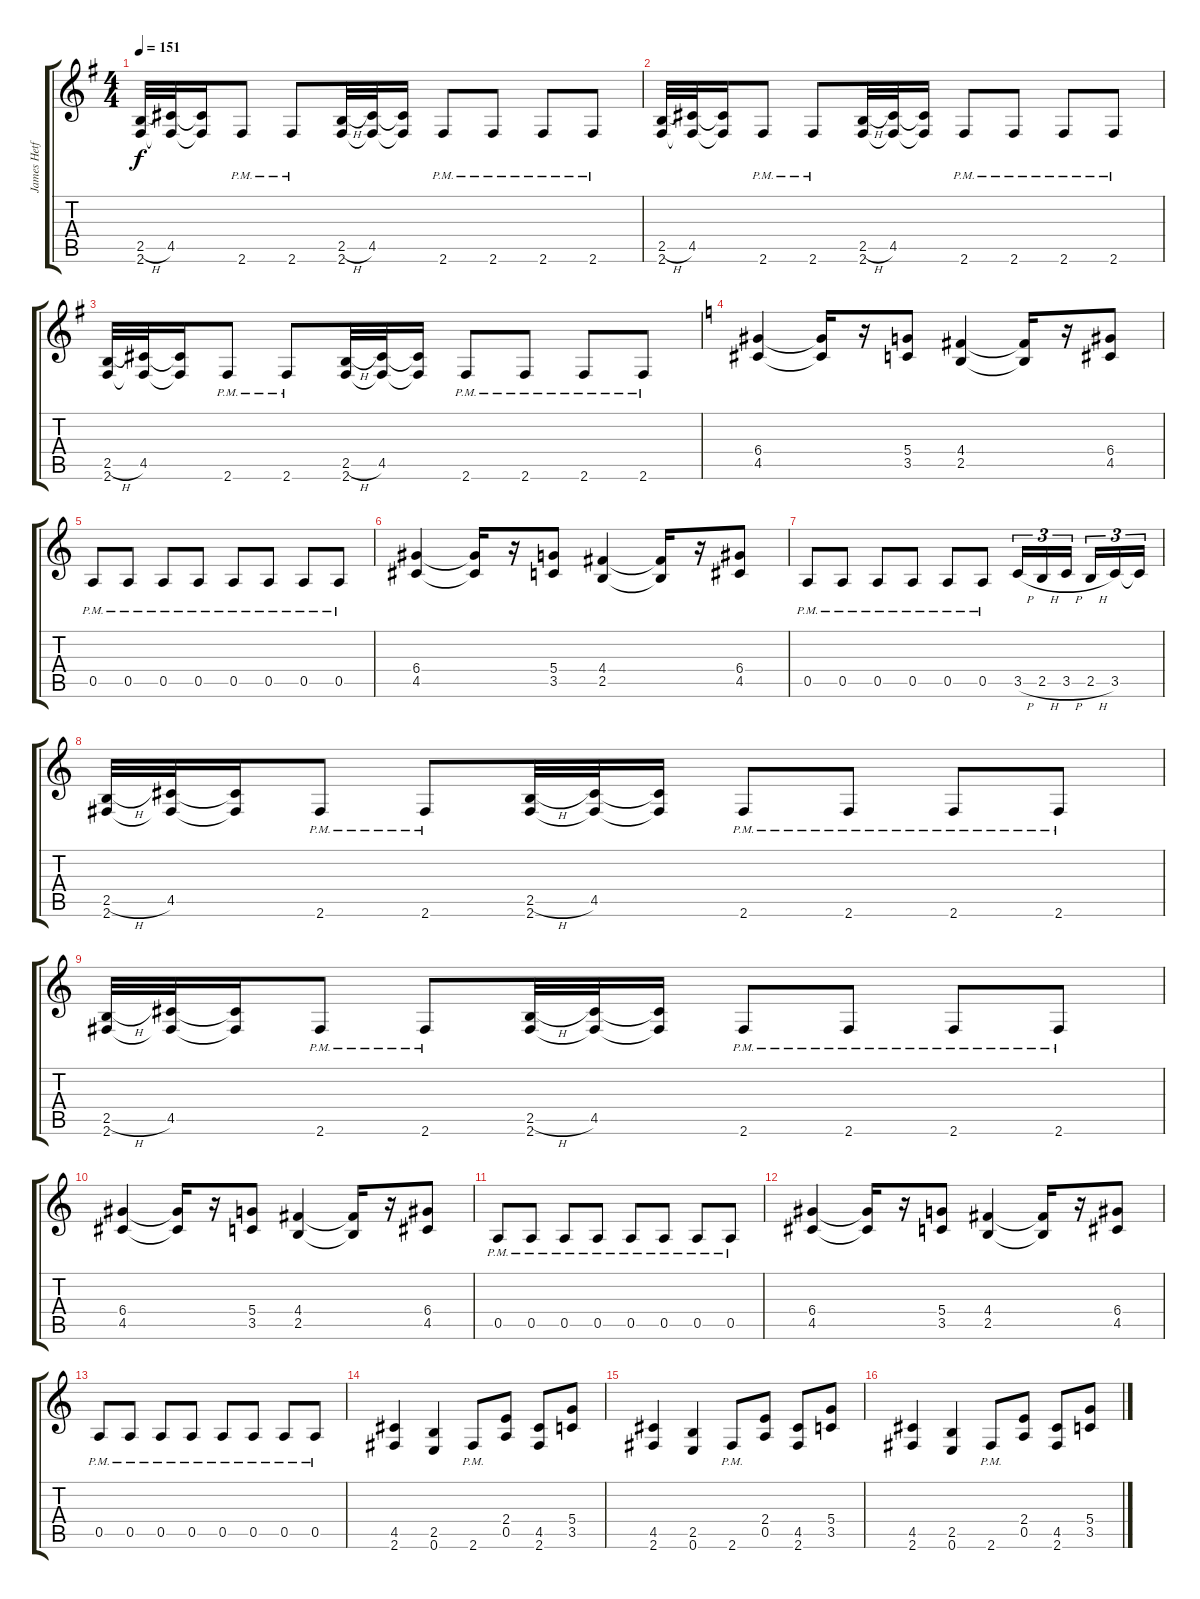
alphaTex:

\track ("James Hetfield" "James Hetf") {instrument distortionguitar}
\staff {score tabs}
\tuning (E4 B3 G3 D3 A2 E2) {hide}
\ts (4 4)
\tempo 151
\clef g2
\ks g
(2.5{h} 2.6).32{dy f} (4.5 2.6{t}).32 (4.5{t} 2.6{t}).16 2.6{pm}.8 2.6{pm}.8 (2.5{h} 2.6).32 (4.5 2.6{t}).32 (4.5{t} 2.6{t}).16 2.6{pm}.8 2.6{pm}.8 2.6{pm}.8 2.6{pm}.8 |
(2.5{h} 2.6).32 (4.5 2.6{t}).32 (4.5{t} 2.6{t}).16 2.6{pm}.8 2.6{pm}.8 (2.5{h} 2.6).32 (4.5 2.6{t}).32 (4.5{t} 2.6{t}).16 2.6{pm}.8 2.6{pm}.8 2.6{pm}.8 2.6{pm}.8 |
(2.5{h} 2.6).32 (4.5 2.6{t}).32 (4.5{t} 2.6{t}).16 2.6{pm}.8 2.6{pm}.8 (2.5{h} 2.6).32 (4.5 2.6{t}).32 (4.5{t} 2.6{t}).16 2.6{pm}.8 2.6{pm}.8 2.6{pm}.8 2.6{pm}.8 |
\ks c
(6.4 4.5).4 (6.4{t} 4.5{t}).16 r.16 (5.4 3.5).8 (4.4 2.5).4 (4.4{t} 2.5{t}).16 r.16 (6.4 4.5).8 |
0.5{pm}.8 0.5{pm}.8 0.5{pm}.8 0.5{pm}.8 0.5{pm}.8 0.5{pm}.8 0.5{pm}.8 0.5{pm}.8 |
(6.4 4.5).4 (6.4{t} 4.5{t}).16 r.16 (5.4 3.5).8 (4.4 2.5).4 (4.4{t} 2.5{t}).16 r.16 (6.4 4.5).8 |
0.5{pm}.8 0.5{pm}.8 0.5{pm}.8 0.5{pm}.8 0.5{pm}.8 0.5{pm}.8 3.5{h}.16{tu (3 2)} 2.5{h}.16{tu (3 2)} 3.5{h}.16{tu (3 2) beam splitsecondary} 2.5{h}.16{tu (3 2)} 3.5.16{tu (3 2)} 3.5{t}.16{tu (3 2)} |
(2.5{h} 2.6).32 (4.5 2.6{t}).32 (4.5{t} 2.6{t}).16 2.6{pm}.8 2.6{pm}.8 (2.5{h} 2.6).32 (4.5 2.6{t}).32 (4.5{t} 2.6{t}).16 2.6{pm}.8 2.6{pm}.8 2.6{pm}.8 2.6{pm}.8 |
(2.5{h} 2.6).32 (4.5 2.6{t}).32 (4.5{t} 2.6{t}).16 2.6{pm}.8 2.6{pm}.8 (2.5{h} 2.6).32 (4.5 2.6{t}).32 (4.5{t} 2.6{t}).16 2.6{pm}.8 2.6{pm}.8 2.6{pm}.8 2.6{pm}.8 |
(6.4 4.5).4 (6.4{t} 4.5{t}).16 r.16 (5.4 3.5).8 (4.4 2.5).4 (4.4{t} 2.5{t}).16 r.16 (6.4 4.5).8 |
0.5{pm}.8 0.5{pm}.8 0.5{pm}.8 0.5{pm}.8 0.5{pm}.8 0.5{pm}.8 0.5{pm}.8 0.5{pm}.8 |
(6.4 4.5).4 (6.4{t} 4.5{t}).16 r.16 (5.4 3.5).8 (4.4 2.5).4 (4.4{t} 2.5{t}).16 r.16 (6.4 4.5).8 |
0.5{pm}.8 0.5{pm}.8 0.5{pm}.8 0.5{pm}.8 0.5{pm}.8 0.5{pm}.8 0.5{pm}.8 0.5{pm}.8 |
(4.5 2.6).4 (2.5 0.6).4 2.6{pm}.8 (2.4 0.5).8 (4.5 2.6).8 (5.4 3.5).8 |
(4.5 2.6).4 (2.5 0.6).4 2.6{pm}.8 (2.4 0.5).8 (4.5 2.6).8 (5.4 3.5).8 |
(4.5 2.6).4 (2.5 0.6).4 2.6{pm}.8 (2.4 0.5).8 (4.5 2.6).8 (5.4 3.5).8
